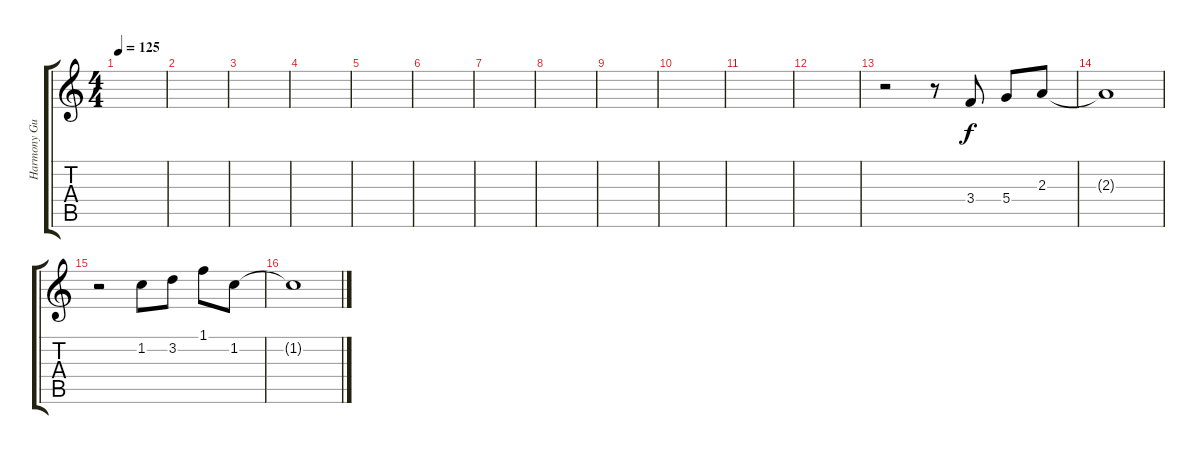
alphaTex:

\track ("Harmony Guitar" "Harmony Gu") {instrument distortionguitar}
\staff {score tabs}
\tuning (E4 B3 G3 D3 A2 E2) {hide}
\ts (4 4)
\tempo 125
\clef g2
\ks c
|
|
|
|
|
|
|
|
|
|
|
|
r.2 r.8 3.4.8 5.4.8 2.3.8 |
2.3{t}.1 |
r.2 1.2.8 3.2.8 1.1.8 1.2.8 |
1.2{t}.1
